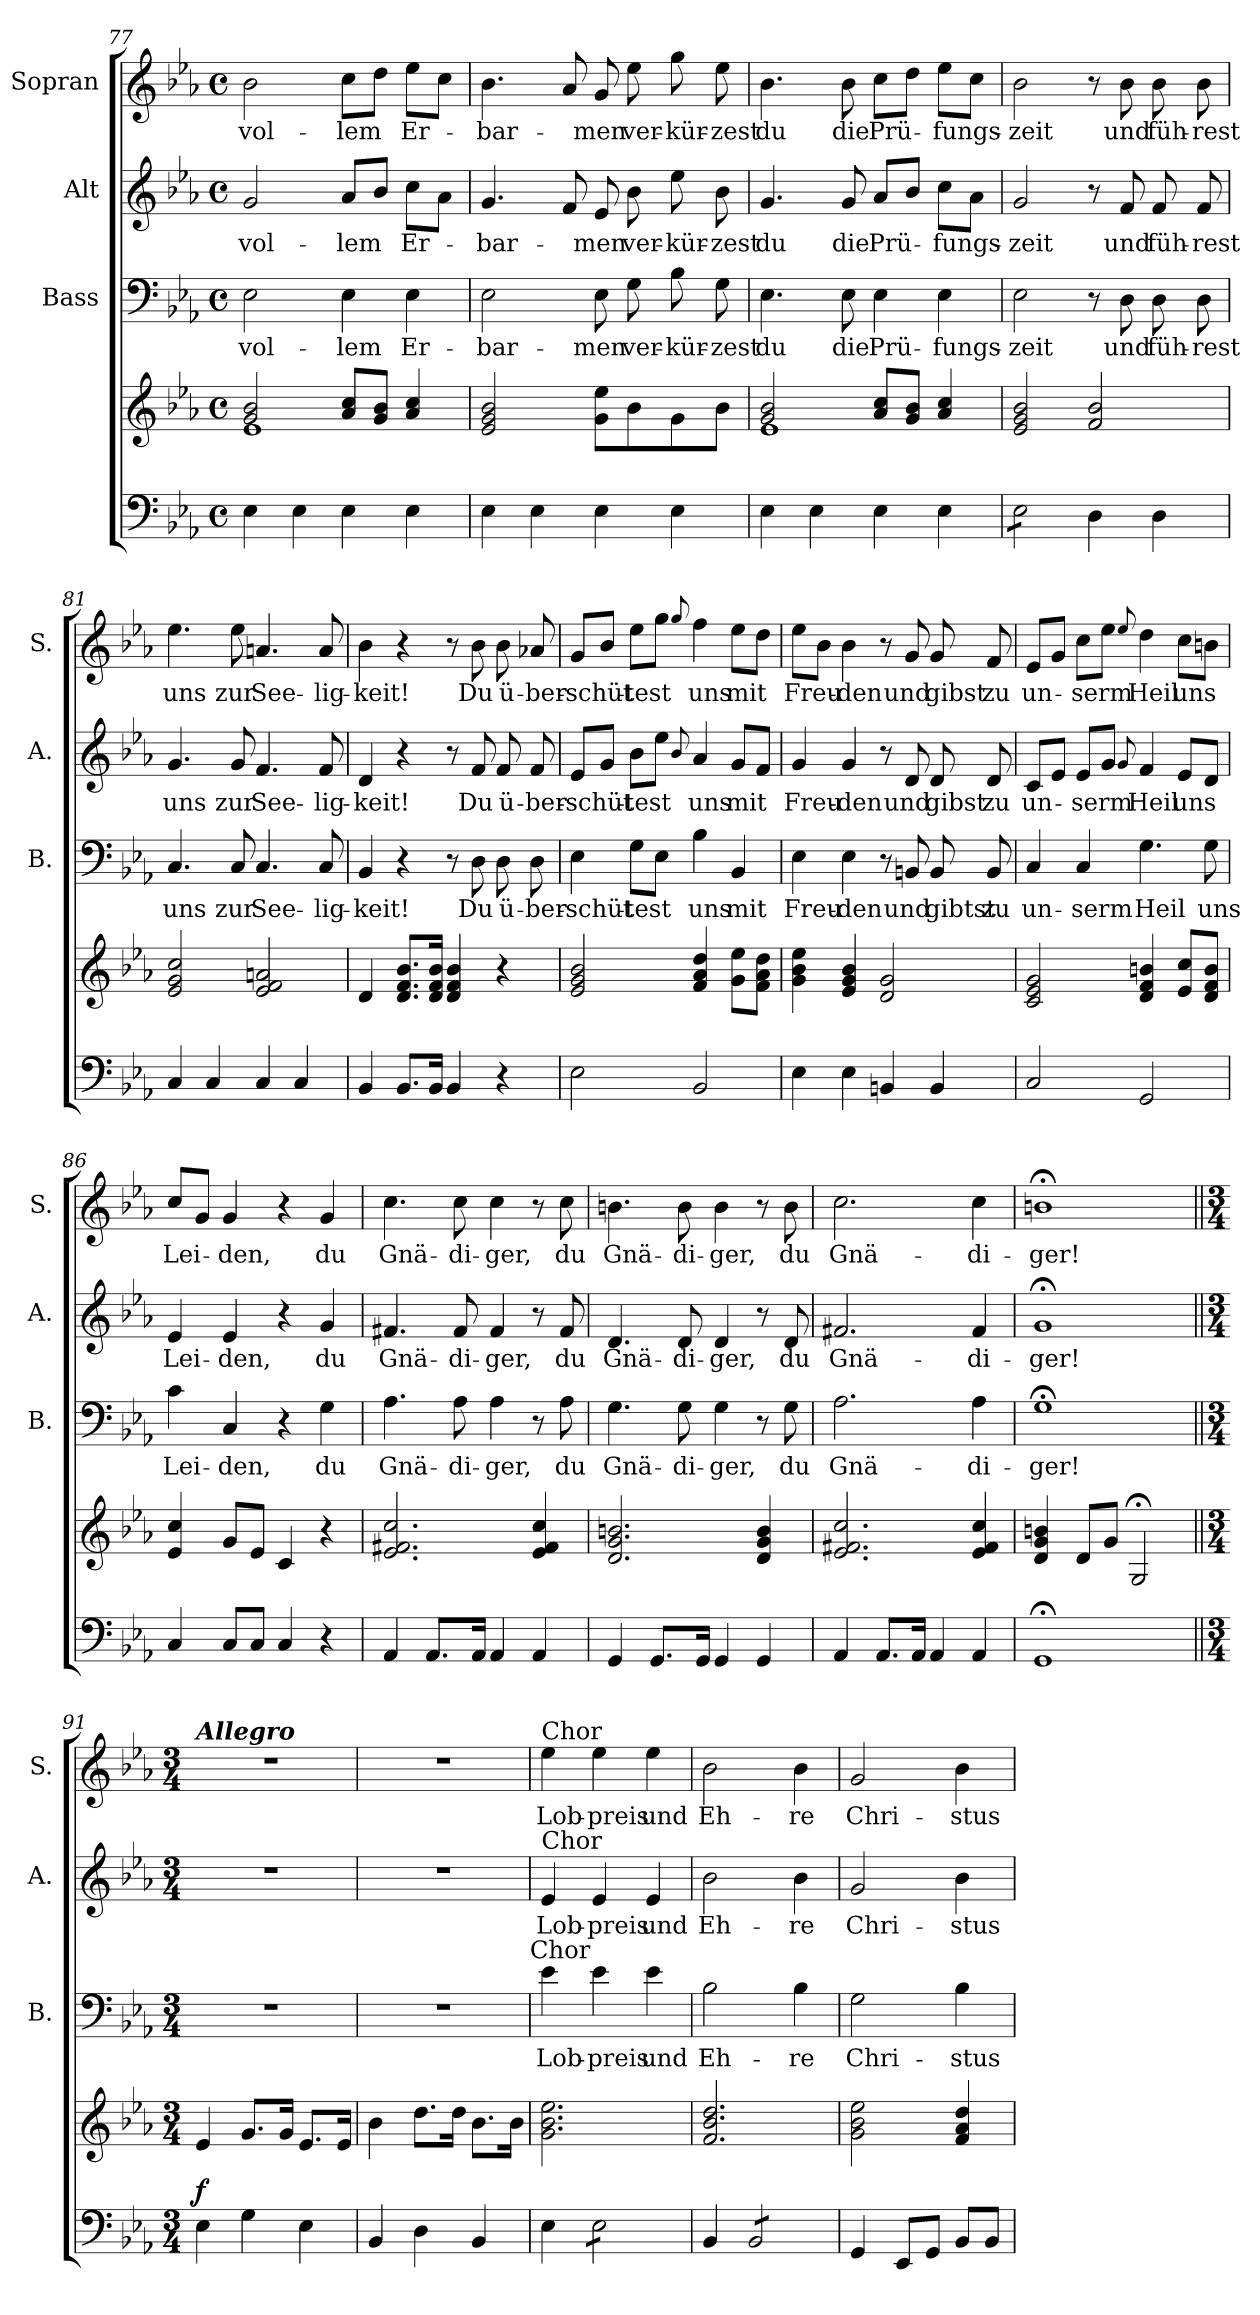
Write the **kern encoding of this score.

**kern	**kern	**dynam	**kern	**text	**kern	**text	**kern	**text
*part4	*part4	*part4	*part3	*part3	*part2	*part2	*part1	*part1
*staff5	*staff4	*staff4/5	*staff3	*staff3	*staff2	*staff2	*staff1	*staff1
*	*	*	*I"Bass	*	*I"Alt	*	*I"Sopran	*
*	*	*	*I'B.	*	*I'A.	*	*I'S.	*
!!LO:LB:g=z
*clefF4	*clefG2	*	*clefF4	*	*clefG2	*	*clefG2	*
*k[b-e-a-]	*k[b-e-a-]	*	*k[b-e-a-]	*	*k[b-e-a-]	*	*k[b-e-a-]	*
*E-:	*E-:	*	*E-:	*	*E-:	*	*E-:	*
*M4/4	*M4/4	*	*M4/4	*	*M4/4	*	*M4/4	*
*met(c)	*met(c)	*	*met(c)	*	*met(c)	*	*met(c)	*
=77	=77	=77	=77	=77	=77	=77	=77	=77
*	*^	*	*	*	*	*	*	*
!	!	!	!	!	!LO:LY:b	!	!LO:LY:b	!	!LO:LY:b
4E-\	2g/ 2b-/	1e-	.	2E-\	-vol-	2g/	-vol-	2b-\	-vol-
4E-\	.	.	.	.	.	.	.	.	.
!	!	!	!	!	!LO:LY:b	!	!LO:LY:b	!	!LO:LY:b
4E-\	8a-/ 8cc/L	.	.	4E-\	-lem	8a-/L	-lem	8cc\L	-lem
.	8g/ 8b-/J	.	.	.	.	8b-/J	.	8dd\J	.
!	!	!	!	!	!LO:LY:b	!	!LO:LY:b	!	!LO:LY:b
4E-\	4a-/ 4cc/	.	.	4E-\	Er-	8cc\L	Er-	8ee-\L	Er-
.	.	.	.	.	.	8a-\J	.	8cc\J	.
*	*v	*v	*	*	*	*	*	*	*
=78	=78	=78	=78	=78	=78	=78	=78	=78
!	!	!	!	!LO:LY:b	!	!LO:LY:b	!	!LO:LY:b
4E-\	2e-/ 2g/ 2b-/	.	2E-\	-bar-	4.g/	-bar-	4.b-\	-bar-
4E-\	.	.	.	.	.	.	.	.
.	.	.	.	.	8f/	.	8a-/	.
!	!	!	!	!LO:LY:b	!	!LO:LY:b	!	!LO:LY:b
4E-\	8g\ 8ee-\L	.	8E-\	-men	8e-/	-men	8g/	-men
!	!	!	!	!LO:LY:b	!	!LO:LY:b	!	!LO:LY:b
.	8b-\	.	8G\	ver-	8b-\	ver-	8ee-\	ver-
!	!	!	!	!LO:LY:b	!	!LO:LY:b	!	!LO:LY:b
4E-\	8g\	.	8B-\	-kür-	8ee-\	-kür-	8gg\	-kür-
!	!	!	!	!LO:LY:b	!	!LO:LY:b	!	!LO:LY:b
.	8b-\J	.	8G\	-zest	8b-\	-zest	8ee-\	-zest
=79	=79	=79	=79	=79	=79	=79	=79	=79
*	*^	*	*	*	*	*	*	*
!	!	!	!	!	!LO:LY:b	!	!LO:LY:b	!	!LO:LY:b
4E-\	2g/ 2b-/	1e-	.	4.E-\	du	4.g/	du	4.b-\	du
4E-\	.	.	.	.	.	.	.	.	.
!	!	!	!	!	!LO:LY:b	!	!LO:LY:b	!	!LO:LY:b
.	.	.	.	8E-\	die	8g/	die	8b-\	die
!	!	!	!	!	!LO:LY:b	!	!LO:LY:b	!	!LO:LY:b
4E-\	8a-/ 8cc/L	.	.	4E-\	Prü-	8a-/L	Prü-	8cc\L	Prü-
.	8g/ 8b-/J	.	.	.	.	8b-/J	.	8dd\J	.
!	!	!	!	!	!LO:LY:b	!	!LO:LY:b	!	!LO:LY:b
4E-\	4a-/ 4cc/	.	.	4E-\	-fungs-	8cc\L	-fungs-	8ee-\L	-fungs-
.	.	.	.	.	.	8a-\J	.	8cc\J	.
*	*v	*v	*	*	*	*	*	*	*
!!LO:PB:g=z
=80	=80	=80	=80	=80	=80	=80	=80	=80
!	!	!	!	!LO:LY:b	!	!LO:LY:b	!	!LO:LY:b
*tremolo	*	*	*	*	*	*	*	*
8E-\L	2e-/ 2g/ 2b-/	.	2E-\	-zeit	2g/	-zeit	2b-\	-zeit
8E-\	.	.	.	.	.	.	.	.
8E-\	.	.	.	.	.	.	.	.
8E-\J	.	.	.	.	.	.	.	.
*Xtremolo	*	*	*	*	*	*	*	*
4D\	2f/ 2b-/	.	8r	.	8r	.	8r	.
!	!	!	!	!LO:LY:b	!	!LO:LY:b	!	!LO:LY:b
.	.	.	8D\	und	8f/	und	8b-\	und
!	!	!	!	!LO:LY:b	!	!LO:LY:b	!	!LO:LY:b
4D\	.	.	8D\	füh-	8f/	füh-	8b-\	füh-
!	!	!	!	!LO:LY:b	!	!LO:LY:b	!	!LO:LY:b
.	.	.	8D\	-rest	8f/	-rest	8b-\	-rest
=81	=81	=81	=81	=81	=81	=81	=81	=81
!	!	!	!	!LO:LY:b	!	!LO:LY:b	!	!LO:LY:b
4C/	2e-/ 2g/ 2cc/	.	4.C/	uns	4.g/	uns	4.ee-\	uns
4C/	.	.	.	.	.	.	.	.
!	!	!	!	!LO:LY:b	!	!LO:LY:b	!	!LO:LY:b
.	.	.	8C/	zur	8g/	zur	8ee-\	zur
!	!	!	!	!LO:LY:b	!	!LO:LY:b	!	!LO:LY:b
4C/	2e-/ 2f/ 2an/	.	4.C/	See-	4.f/	See-	4.an/	See-
4C/	.	.	.	.	.	.	.	.
!	!	!	!	!LO:LY:b	!	!LO:LY:b	!	!LO:LY:b
.	.	.	8C/	-lig-	8f/	-lig-	8a/	-lig-
=82	=82	=82	=82	=82	=82	=82	=82	=82
!	!	!	!	!LO:LY:b	!	!LO:LY:b	!	!LO:LY:b
4BB-/	4d/	.	4BB-/	-keit!	4d/	-keit!	4b-\	-keit!
8.BB-/L	8.d/ 8.f/ 8.b-/L	.	4r	.	4r	.	4r	.
16BB-/Jk	16d/ 16f/ 16b-/Jk	.	.	.	.	.	.	.
4BB-/	4d/ 4f/ 4b-/	.	8r	.	8r	.	8r	.
!	!	!	!	!LO:LY:b	!	!LO:LY:b	!	!LO:LY:b
.	.	.	8D\	Du	8f/	Du	8b-\	Du
!	!	!	!	!LO:LY:b	!	!LO:LY:b	!	!LO:LY:b
4r	4r	.	8D\	ü-	8f/	ü-	8b-\	ü-
!	!	!	!	!LO:LY:b	!	!LO:LY:b	!	!LO:LY:b
.	.	.	8D\	-ber-	8f/	-ber-	8a-X/	-ber-
!!LO:LB:g=z
=83	=83	=83	=83	=83	=83	=83	=83	=83
!	!	!	!	!LO:LY:b	!	!LO:LY:b	!	!LO:LY:b
2E-\	2e-/ 2g/ 2b-/	.	4E-\	-schüt-	8e-/L	-schüt-	8g/L	-schüt-
.	.	.	.	.	8g/J	.	8b-/J	.
!	!	!	!	!LO:LY:b	!	!LO:LY:b	!	!LO:LY:b
.	.	.	8G\L	-test	8b-\L	-test	8ee-\L	-test
.	.	.	8E-\J	.	8ee-\J	.	8gg\J	.
.	.	.	.	.	8qqb-/	.	8qqgg/	.
!	!	!	!	!LO:LY:b	!	!LO:LY:b	!	!LO:LY:b
2BB-/	4f/ 4a-/ 4dd/	.	4B-\	uns	4a-/	uns	4ff\	uns
!	!	!	!	!LO:LY:b	!	!LO:LY:b	!	!LO:LY:b
.	8g\ 8ee-\L	.	4BB-/	mit	8g/L	mit	8ee-\L	mit
.	8f\ 8a-\ 8dd\J	.	.	.	8f/J	.	8dd\J	.
=84	=84	=84	=84	=84	=84	=84	=84	=84
!	!	!	!	!LO:LY:b	!	!LO:LY:b	!	!LO:LY:b
4E-\	4g\ 4b-\ 4ee-\	.	4E-\	Freu-	4g/	Freu-	8ee-\L	Freu-
.	.	.	.	.	.	.	8b-\J	.
!	!	!	!	!LO:LY:b	!	!LO:LY:b	!	!LO:LY:b
4E-\	4e-/ 4g/ 4b-/	.	4E-\	-den	4g/	-den	4b-\	-den
4BBn/	2d/ 2g/	.	8r	.	8r	.	8r	.
!	!	!	!	!LO:LY:b	!	!LO:LY:b	!	!LO:LY:b
.	.	.	8BBn/	und	8d/	und	8g/	und
!	!	!	!	!LO:LY:b	!	!LO:LY:b	!	!LO:LY:b
4BB/	.	.	8BB/	gibtst	8d/	gibst	8g/	gibst
!	!	!	!	!LO:LY:b	!	!LO:LY:b	!	!LO:LY:b
.	.	.	8BB/	zu	8d/	zu	8f/	zu
=85	=85	=85	=85	=85	=85	=85	=85	=85
!	!	!	!	!LO:LY:b	!	!LO:LY:b	!	!LO:LY:b
2C/	2c/ 2e-/ 2g/	.	4C/	un-	8c/L	un-	8e-/L	un-
.	.	.	.	.	8e-/J	.	8g/J	.
!	!	!	!	!LO:LY:b	!	!LO:LY:b	!	!LO:LY:b
.	.	.	4C/	-serm	8e-/L	-serm	8cc\L	-serm
.	.	.	.	.	8g/J	.	8ee-\J	.
.	.	.	.	.	8qqg/	.	8qqee-/	.
!	!	!	!	!LO:LY:b	!	!LO:LY:b	!	!LO:LY:b
2GG/	4d/ 4f/ 4bn/	.	4.G\	Heil	4f/	Heil	4dd\	Heil
!	!	!	!	!	!	!LO:LY:b	!	!LO:LY:b
.	8e-/ 8cc/L	.	.	.	8e-/L	uns	8cc\L	uns
!	!	!	!	!LO:LY:b	!	!	!	!
.	8d/ 8f/ 8b/J	.	8G\	uns	8d/J	.	8bn\J	.
!!LO:PB:g=z
=86	=86	=86	=86	=86	=86	=86	=86	=86
!	!	!	!	!LO:LY:b	!	!LO:LY:b	!	!LO:LY:b
4C/	4e-/ 4cc/	.	4c\	Lei-	4e-/	Lei-	8cc/L	Lei-
.	.	.	.	.	.	.	8g/J	.
!	!	!	!	!LO:LY:b	!	!LO:LY:b	!	!LO:LY:b
8C/L	8g/L	.	4C/	-den,	4e-/	-den,	4g/	-den,
8C/J	8e-/J	.	.	.	.	.	.	.
4C/	4c/	.	4r	.	4r	.	4r	.
!	!	!	!	!LO:LY:b	!	!LO:LY:b	!	!LO:LY:b
4r	4r	.	4G\	du	4g/	du	4g/	du
=87	=87	=87	=87	=87	=87	=87	=87	=87
!	!	!	!	!LO:LY:b	!	!LO:LY:b	!	!LO:LY:b
4AA-/	2.e-/ 2.f#X/ 2.cc/	.	4.A-\	Gnä-	4.f#X/	Gnä-	4.cc\	Gnä-
8.AA-/L	.	.	.	.	.	.	.	.
!	!	!	!	!LO:LY:b	!	!LO:LY:b	!	!LO:LY:b
.	.	.	8A-\	-di-	8f#/	-di-	8cc\	-di-
16AA-/Jk	.	.	.	.	.	.	.	.
!	!	!	!	!LO:LY:b	!	!LO:LY:b	!	!LO:LY:b
4AA-/	.	.	4A-\	-ger,	4f#/	-ger,	4cc\	-ger,
4AA-/	4e-/ 4f#/ 4cc/	.	8r	.	8r	.	8r	.
!	!	!	!	!LO:LY:b	!	!LO:LY:b	!	!LO:LY:b
.	.	.	8A-\	du	8f#/	du	8cc\	du
=88	=88	=88	=88	=88	=88	=88	=88	=88
!	!	!	!	!LO:LY:b	!	!LO:LY:b	!	!LO:LY:b
4GG/	2.d/ 2.g/ 2.bn/	.	4.G\	Gnä-	4.d/	Gnä-	4.bn\	Gnä-
8.GG/L	.	.	.	.	.	.	.	.
!	!	!	!	!LO:LY:b	!	!LO:LY:b	!	!LO:LY:b
.	.	.	8G\	-di-	8d/	-di-	8b\	-di-
16GG/Jk	.	.	.	.	.	.	.	.
!	!	!	!	!LO:LY:b	!	!LO:LY:b	!	!LO:LY:b
4GG/	.	.	4G\	-ger,	4d/	-ger,	4b\	-ger,
4GG/	4d/ 4g/ 4b/	.	8r	.	8r	.	8r	.
!	!	!	!	!LO:LY:b	!	!LO:LY:b	!	!LO:LY:b
.	.	.	8G\	du	8d/	du	8b\	du
=89	=89	=89	=89	=89	=89	=89	=89	=89
!	!	!	!	!LO:LY:b	!	!LO:LY:b	!	!LO:LY:b
4AA-/	2.e-/ 2.f#X/ 2.cc/	.	2.A-\	Gnä-	2.f#X/	Gnä-	2.cc\	Gnä-
8.AA-/L	.	.	.	.	.	.	.	.
16AA-/Jk	.	.	.	.	.	.	.	.
4AA-/	.	.	.	.	.	.	.	.
!	!	!	!	!LO:LY:b	!	!LO:LY:b	!	!LO:LY:b
4AA-/	4e-/ 4f#/ 4cc/	.	4A-\	-di-	4f#/	-di-	4cc\	-di-
=90	=90	=90	=90	=90	=90	=90	=90	=90
!	!	!	!	!LO:LY:b	!	!LO:LY:b	!	!LO:LY:b
1GG;<	4d/ 4g/ 4bn/	.	1G;<	-ger!	1g;<	-ger!	1bn;<	-ger!
.	8d/L	.	.	.	.	.	.	.
.	8g/J	.	.	.	.	.	.	.
.	2G;</	.	.	.	.	.	.	.
!!LO:LB:g=z
=91||	=91||	=91||	=91||	=91||	=91||	=91||	=91||	=91||
*M3/4	*M3/4	*	*M3/4	*	*M3/4	*	*M3/4	*
!	!	!	!	!	!	!	!LO:TX:a:Bi:t=Allegro	!
!	!	!LO:DY:a=2	!	!	!	!	!	!
4E-\	4e-/	f	2.r	.	2.r	.	2.r	.
4G\	8.g/L	.	.	.	.	.	.	.
.	16g/Jk	.	.	.	.	.	.	.
4E-\	8.e-/L	.	.	.	.	.	.	.
.	16e-/Jk	.	.	.	.	.	.	.
=92	=92	=92	=92	=92	=92	=92	=92	=92
4BB-/	4b-\	.	2.r	.	2.r	.	2.r	.
4D\	8.dd\L	.	.	.	.	.	.	.
.	16dd\Jk	.	.	.	.	.	.	.
4BB-/	8.b-\L	.	.	.	.	.	.	.
.	16b-\Jk	.	.	.	.	.	.	.
!	!	!	!LO:TX:a:t=Chor	!	!	!	!	!
=93	=93	=93	=93	=93	=93	=93	=93	=93
!	!	!	!	!	!	!	!LO:TX:a:t=Chor	!
!	!	!	!	!	!LO:TX:a:t=Chor	!	!	!
!	!	!	!	!LO:LY:b	!	!LO:LY:b	!	!LO:LY:b
4E-\	2.g\ 2.b-\ 2.ee-\	.	4e-\	Lob-	4e-/	Lob-	4ee-\	Lob-
!	!	!	!	!LO:LY:b	!	!LO:LY:b	!	!LO:LY:b
*tremolo	*	*	*	*	*	*	*	*
8E-\L	.	.	4e-\	-preis	4e-/	-preis	4ee-\	-preis
8E-\	.	.	.	.	.	.	.	.
!	!	!	!	!LO:LY:b	!	!LO:LY:b	!	!LO:LY:b
8E-\	.	.	4e-\	und	4e-/	und	4ee-\	und
8E-\J	.	.	.	.	.	.	.	.
*Xtremolo	*	*	*	*	*	*	*	*
=94	=94	=94	=94	=94	=94	=94	=94	=94
!	!	!	!	!LO:LY:b	!	!LO:LY:b	!	!LO:LY:b
4BB-/	2.f/ 2.b-/ 2.dd/	.	2B-\	Eh-	2b-\	Eh-	2b-\	Eh-
*tremolo	*	*	*	*	*	*	*	*
8BB-/L	.	.	.	.	.	.	.	.
8BB-/	.	.	.	.	.	.	.	.
!	!	!	!	!LO:LY:b	!	!LO:LY:b	!	!LO:LY:b
8BB-/	.	.	4B-\	-re	4b-\	-re	4b-\	-re
8BB-/J	.	.	.	.	.	.	.	.
*Xtremolo	*	*	*	*	*	*	*	*
!!LO:PB:g=z
=95	=95	=95	=95	=95	=95	=95	=95	=95
!	!	!	!	!LO:LY:b	!	!LO:LY:b	!	!LO:LY:b
4GG/	2g\ 2b-\ 2ee-\	.	2G\	Chri-	2g/	Chri-	2g/	Chri-
8EE-/L	.	.	.	.	.	.	.	.
8GG/J	.	.	.	.	.	.	.	.
!	!	!	!	!LO:LY:b	!	!LO:LY:b	!	!LO:LY:b
8BB-/L	4f/ 4a-/ 4dd/	.	4B-\	-stus	4b-\	-stus	4b-\	-stus
8BB-/J	.	.	.	.	.	.	.	.
=	=	=	=	=	=	=	=	=
*-	*-	*-	*-	*-	*-	*-	*-	*-
